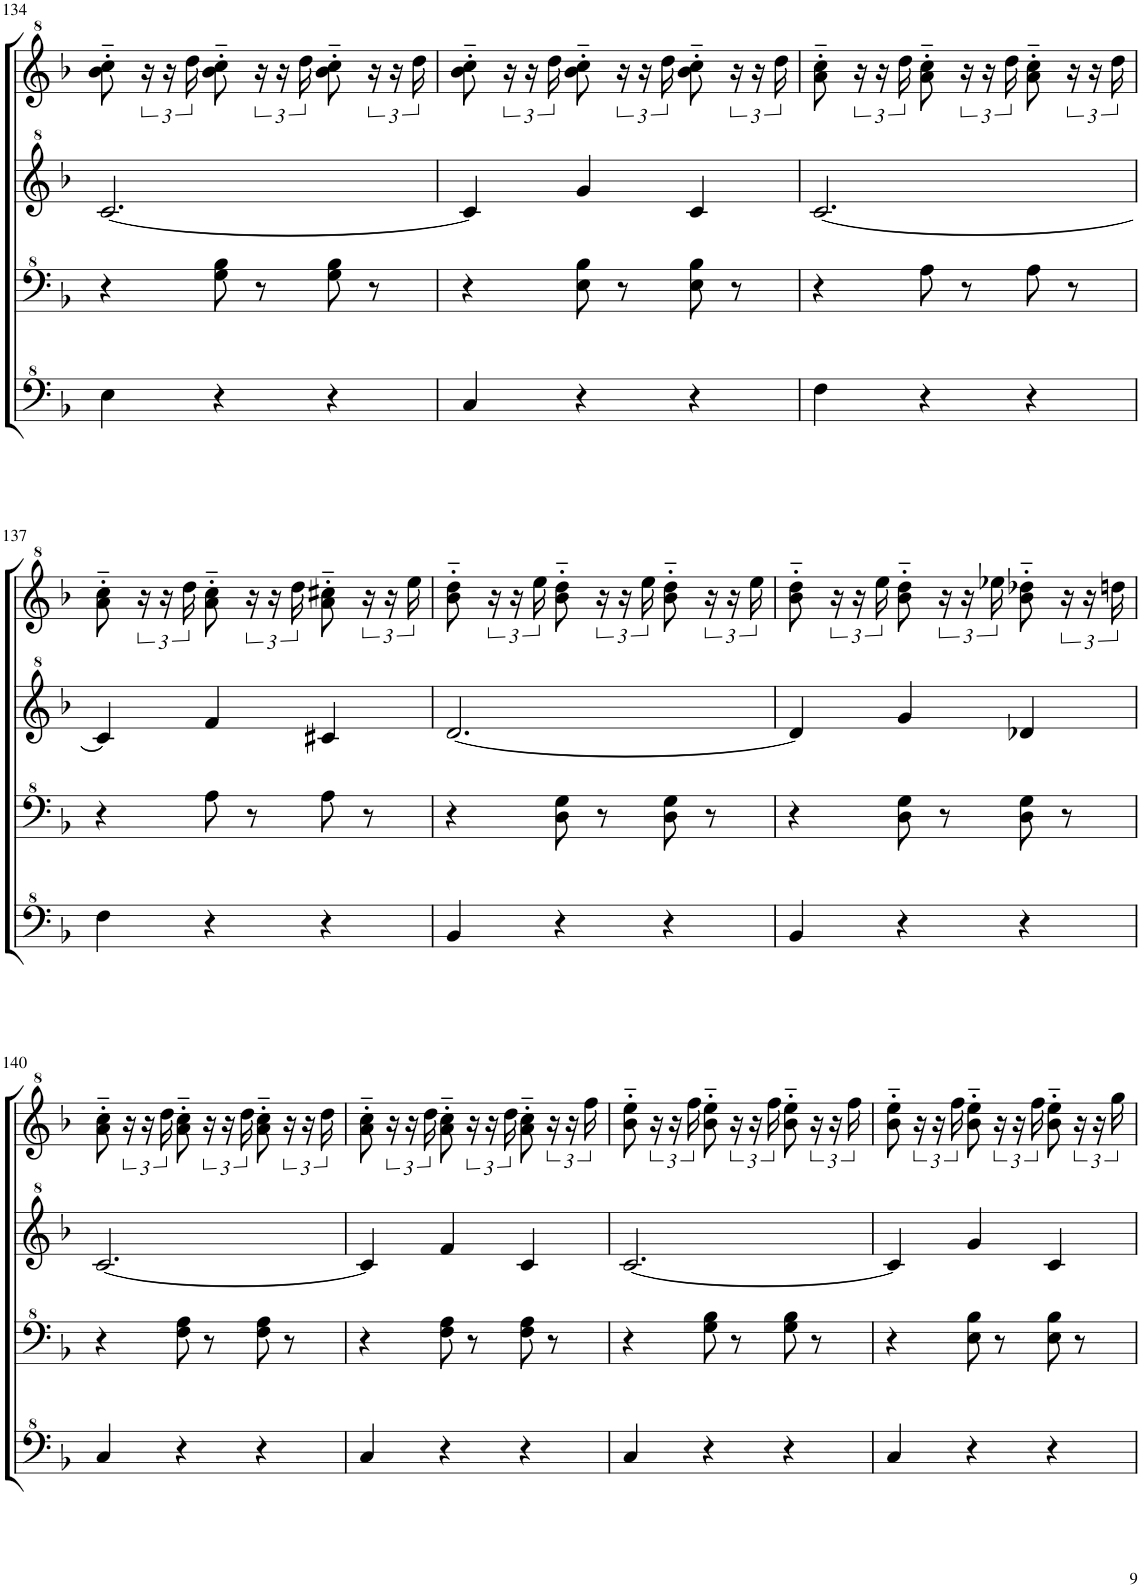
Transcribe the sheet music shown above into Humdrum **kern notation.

**kern	**kern	**kern	**kern
*part1	*part1	*part1	*part1
*staff4	*staff3	*staff2	*staff1
*I"Model III	*	*	*
!!LO:PB:g=z
*clefF^4	*clefF^4	*clefG^2	*clefG^2
*k[b-]	*k[b-]	*k[b-]	*k[b-]
*M3/4	*M3/4	*M3/4	*M3/4
=134	=134	=134	=134
4e\	4r	[2.cc/	8bb-\'~ 8ccc\'~
.	.	.	24r
.	.	.	24r
.	.	.	24ddd\
4r	8g\ 8b-\	.	8bb-\'~ 8ccc\'~
.	8r	.	24r
.	.	.	24r
.	.	.	24ddd\
4r	8g\ 8b-\	.	8bb-\'~ 8ccc\'~
.	8r	.	24r
.	.	.	24r
.	.	.	24ddd\
=135	=135	=135	=135
4c/	4r	4cc/]	8bb-\'~ 8ccc\'~
.	.	.	24r
.	.	.	24r
.	.	.	24ddd\
4r	8e\ 8b-\	4gg/	8bb-\'~ 8ccc\'~
.	8r	.	24r
.	.	.	24r
.	.	.	24ddd\
4r	8e\ 8b-\	4cc/	8bb-\'~ 8ccc\'~
.	8r	.	24r
.	.	.	24r
.	.	.	24ddd\
=136	=136	=136	=136
4f\	4r	[2.cc/	8aa\'~ 8ccc\'~
.	.	.	24r
.	.	.	24r
.	.	.	24ddd\
4r	8a\	.	8aa\'~ 8ccc\'~
.	8r	.	24r
.	.	.	24r
.	.	.	24ddd\
4r	8a\	.	8aa\'~ 8ccc\'~
.	8r	.	24r
.	.	.	24r
.	.	.	24ddd\
!!LO:LB:g=z
=137	=137	=137	=137
4f\	4r	4cc/]	8aa\'~ 8ccc\'~
.	.	.	24r
.	.	.	24r
.	.	.	24ddd\
4r	8a\	4ff/	8aa\'~ 8ccc\'~
.	8r	.	24r
.	.	.	24r
.	.	.	24ddd\
4r	8a\	4cc#X/	8aa\'~ 8ccc#X\'~
.	8r	.	24r
.	.	.	24r
.	.	.	24eee\
=138	=138	=138	=138
4B-/	4r	[2.dd/	8bb-\'~ 8ddd\'~
.	.	.	24r
.	.	.	24r
.	.	.	24eee\
4r	8d\ 8g\	.	8bb-\'~ 8ddd\'~
.	8r	.	24r
.	.	.	24r
.	.	.	24eee\
4r	8d\ 8g\	.	8bb-\'~ 8ddd\'~
.	8r	.	24r
.	.	.	24r
.	.	.	24eee\
=139	=139	=139	=139
4B-/	4r	4dd/]	8bb-\'~ 8ddd\'~
.	.	.	24r
.	.	.	24r
.	.	.	24eee\
4r	8d\ 8g\	4gg/	8bb-\'~ 8ddd\'~
.	8r	.	24r
.	.	.	24r
.	.	.	24eee-X\
4r	8d\ 8g\	4dd-X/	8bb-\'~ 8ddd-X\'~
.	8r	.	24r
.	.	.	24r
.	.	.	24dddn\
!!LO:LB:g=z
=140	=140	=140	=140
4c/	4r	[2.cc/	8aa\'~ 8ccc\'~
.	.	.	24r
.	.	.	24r
.	.	.	24ddd\
4r	8f\ 8a\	.	8aa\'~ 8ccc\'~
.	8r	.	24r
.	.	.	24r
.	.	.	24ddd\
4r	8f\ 8a\	.	8aa\'~ 8ccc\'~
.	8r	.	24r
.	.	.	24r
.	.	.	24ddd\
=141	=141	=141	=141
4c/	4r	4cc/]	8aa\'~ 8ccc\'~
.	.	.	24r
.	.	.	24r
.	.	.	24ddd\
4r	8f\ 8a\	4ff/	8aa\'~ 8ccc\'~
.	8r	.	24r
.	.	.	24r
.	.	.	24ddd\
4r	8f\ 8a\	4cc/	8aa\'~ 8ccc\'~
.	8r	.	24r
.	.	.	24r
.	.	.	24fff\
=142	=142	=142	=142
4c/	4r	[2.cc/	8bb-\'~ 8eee\'~
.	.	.	24r
.	.	.	24r
.	.	.	24fff\
4r	8g\ 8b-\	.	8bb-\'~ 8eee\'~
.	8r	.	24r
.	.	.	24r
.	.	.	24fff\
4r	8g\ 8b-\	.	8bb-\'~ 8eee\'~
.	8r	.	24r
.	.	.	24r
.	.	.	24fff\
=143	=143	=143	=143
4c/	4r	4cc/]	8bb-\'~ 8eee\'~
.	.	.	24r
.	.	.	24r
.	.	.	24fff\
4r	8e\ 8b-\	4gg/	8bb-\'~ 8eee\'~
.	8r	.	24r
.	.	.	24r
.	.	.	24fff\
4r	8e\ 8b-\	4cc/	8bb-\'~ 8eee\'~
.	8r	.	24r
.	.	.	24r
.	.	.	24ggg\
=	=	=	=
*-	*-	*-	*-
